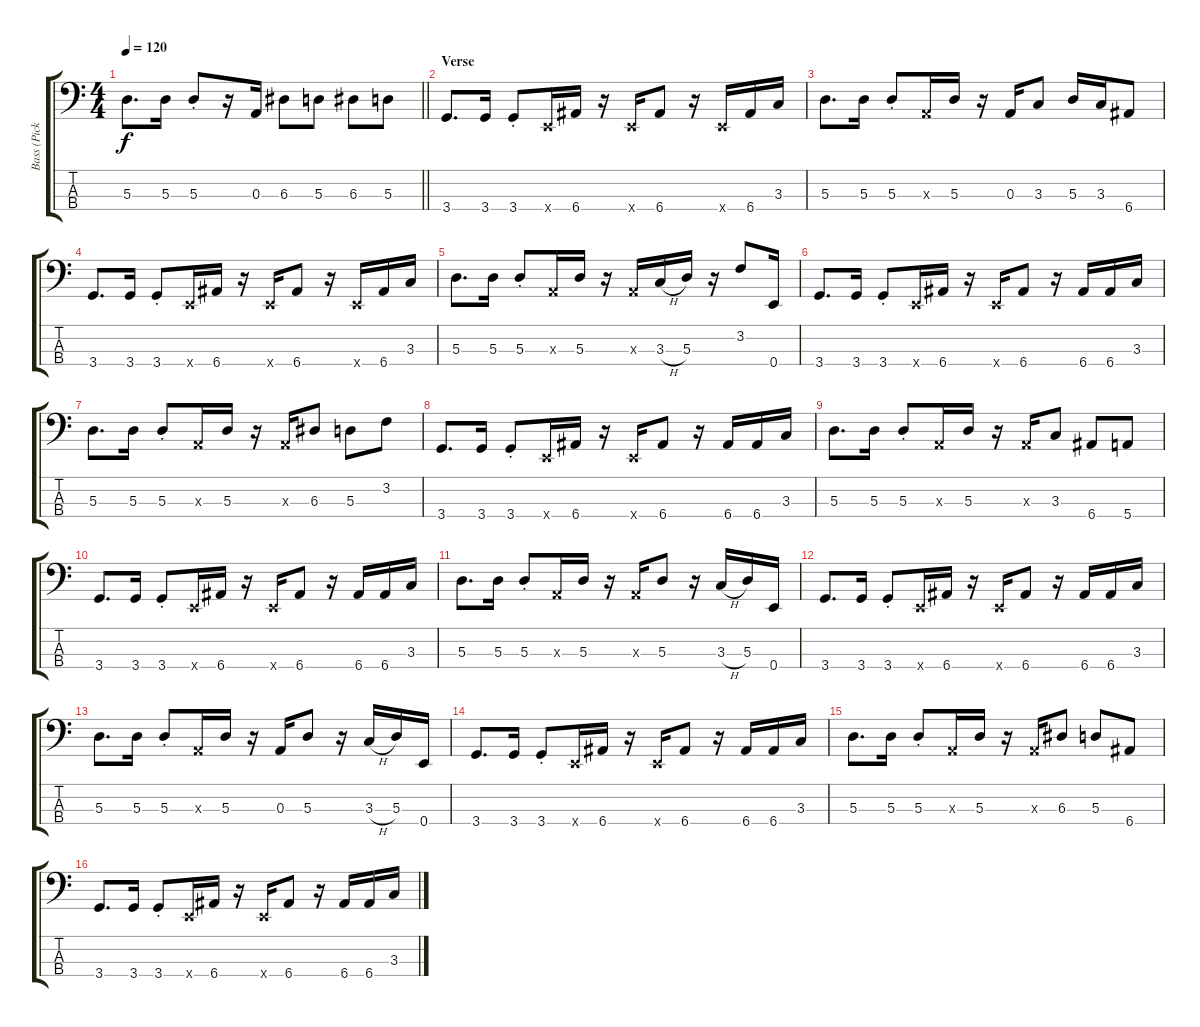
\track ("Bass (Pick)" "Bass (Pick") {instrument electricbasspick}
\staff {score tabs}
\tuning (G2 D2 A1 E1) {hide}
\ts (4 4)
\tempo 120
\clef f4
\barLineRight lightlight
\ks c
5.3.8{d dy f} 5.3.16 5.3{st}.8 r.16 0.3.16 6.3.8 5.3.8 6.3.8 5.3.8 |
\section ("" "Verse")
3.4.8{d} 3.4.16 3.4{st}.8 0.4{x}.16 6.4.16 r.16 0.4{x}.16 6.4.8 r.16 0.4{x}.16 6.4.16 3.3.16 |
5.3.8{d} 5.3.16 5.3{st}.8 0.3{x}.16 5.3.16 r.16 0.3.16 3.3.8 5.3.16 3.3.16 6.4.8 |
3.4.8{d} 3.4.16 3.4{st}.8 0.4{x}.16 6.4.16 r.16 0.4{x}.16 6.4.8 r.16 0.4{x}.16 6.4.16 3.3.16 |
5.3.8{d} 5.3.16 5.3{st}.8 0.3{x}.16 5.3.16 r.16 0.3{x}.16 3.3{h}.16 5.3.16 r.16 3.2.8 0.4.16 |
3.4.8{d} 3.4.16 3.4{st}.8 0.4{x}.16 6.4.16 r.16 0.4{x}.16 6.4.8 r.16 6.4.16 6.4.16 3.3.16 |
5.3.8{d} 5.3.16 5.3{st}.8 0.3{x}.16 5.3.16 r.16 0.3{x}.16 6.3.8 5.3.8 3.2.8 |
3.4.8{d} 3.4.16 3.4{st}.8 0.4{x}.16 6.4.16 r.16 0.4{x}.16 6.4.8 r.16 6.4.16 6.4.16 3.3.16 |
5.3.8{d} 5.3.16 5.3{st}.8 0.3{x}.16 5.3.16 r.16 0.3{x}.16 3.3.8 6.4.8 5.4.8 |
3.4.8{d} 3.4.16 3.4{st}.8 0.4{x}.16 6.4.16 r.16 0.4{x}.16 6.4.8 r.16 6.4.16 6.4.16 3.3.16 |
5.3.8{d} 5.3.16 5.3{st}.8 0.3{x}.16 5.3.16 r.16 0.3{x}.16 5.3.8 r.16 3.3{h}.16 5.3.16 0.4.16 |
3.4.8{d} 3.4.16 3.4{st}.8 0.4{x}.16 6.4.16 r.16 0.4{x}.16 6.4.8 r.16 6.4.16 6.4.16 3.3.16 |
5.3.8{d} 5.3.16 5.3{st}.8 0.3{x}.16 5.3.16 r.16 0.3.16 5.3.8 r.16 3.3{h}.16 5.3.16 0.4.16 |
3.4.8{d} 3.4.16 3.4{st}.8 0.4{x}.16 6.4.16 r.16 0.4{x}.16 6.4.8 r.16 6.4.16 6.4.16 3.3.16 |
5.3.8{d} 5.3.16 5.3{st}.8 0.3{x}.16 5.3.16 r.16 0.3{x}.16 6.3.8 5.3.8 6.4.8 |
3.4.8{d} 3.4.16 3.4{st}.8 0.4{x}.16 6.4.16 r.16 0.4{x}.16 6.4.8 r.16 6.4.16 6.4.16 3.3.16
